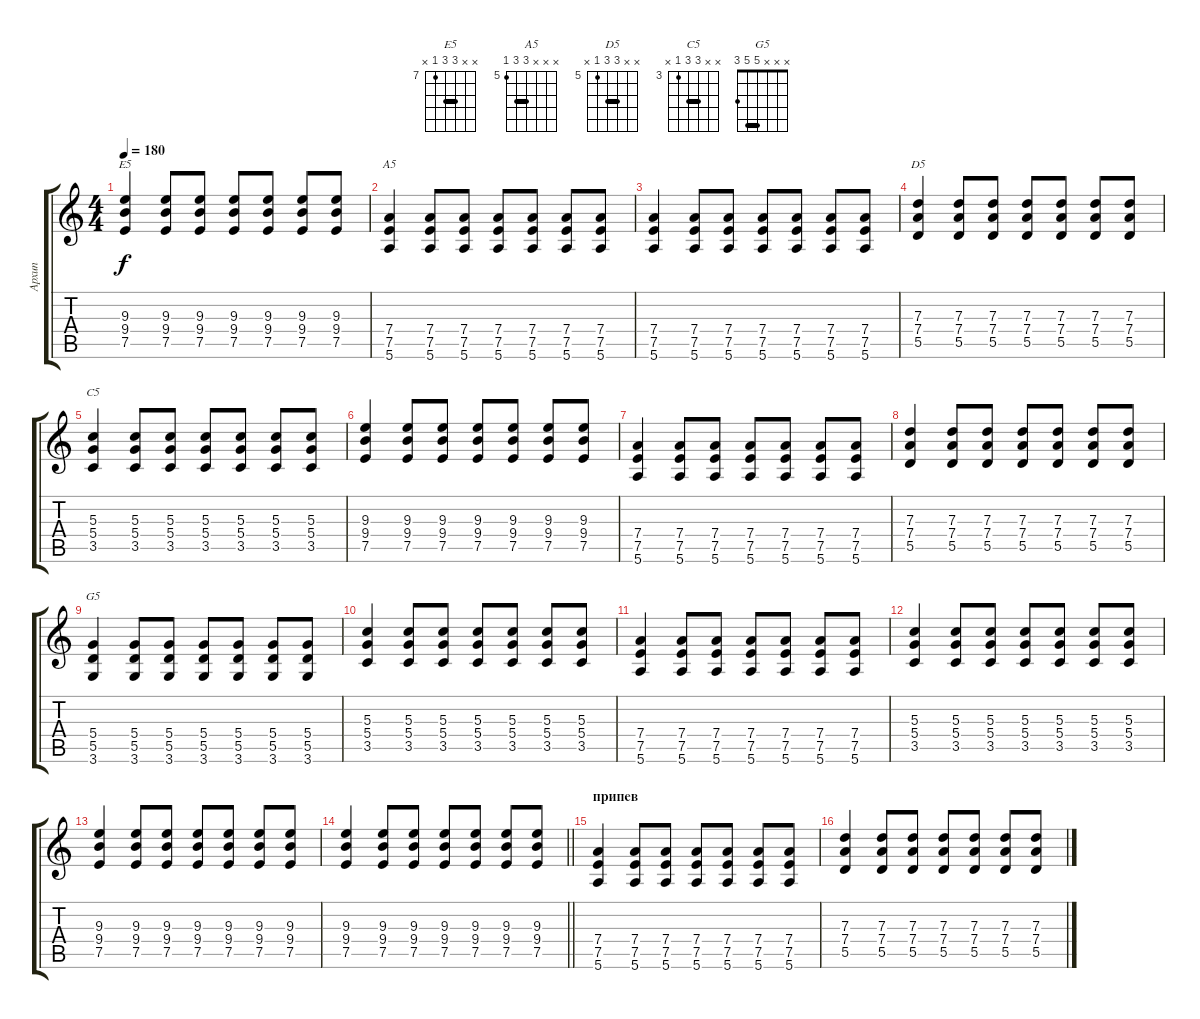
\track ("Архип" "Архип") {instrument distortionguitar}
\staff {score tabs}
\tuning (E4 B3 G3 D3 A2 E2) {hide}
\chord ("E5" x x 9 9 7 x) {firstfret 7 barre 9}
\chord ("A5" x x x 7 7 5) {firstfret 5 barre 7}
\chord ("D5" x x 7 7 5 x) {firstfret 5 barre 7}
\chord ("C5" x x 5 5 3 x) {firstfret 3 barre 5}
\chord ("G5" x x x 5 5 3) {barre 5}
\ts (4 4)
\tempo 180
\clef g2
\ks c
(9.3 9.4 7.5).4{ch "E5" dy f} (9.3 9.4 7.5).8 (9.3 9.4 7.5).8 (9.3 9.4 7.5).8 (9.3 9.4 7.5).8 (9.3 9.4 7.5).8 (9.3 9.4 7.5).8 |
(7.4 7.5 5.6).4{ch "A5"} (7.4 7.5 5.6).8 (7.4 7.5 5.6).8 (7.4 7.5 5.6).8 (7.4 7.5 5.6).8 (7.4 7.5 5.6).8 (7.4 7.5 5.6).8 |
(7.4 7.5 5.6).4 (7.4 7.5 5.6).8 (7.4 7.5 5.6).8 (7.4 7.5 5.6).8 (7.4 7.5 5.6).8 (7.4 7.5 5.6).8 (7.4 7.5 5.6).8 |
(7.3 7.4 5.5).4{ch "D5"} (7.3 7.4 5.5).8 (7.3 7.4 5.5).8 (7.3 7.4 5.5).8 (7.3 7.4 5.5).8 (7.3 7.4 5.5).8 (7.3 7.4 5.5).8 |
(5.3 5.4 3.5).4{ch "C5"} (5.3 5.4 3.5).8 (5.3 5.4 3.5).8 (5.3 5.4 3.5).8 (5.3 5.4 3.5).8 (5.3 5.4 3.5).8 (5.3 5.4 3.5).8 |
(9.3 9.4 7.5).4 (9.3 9.4 7.5).8 (9.3 9.4 7.5).8 (9.3 9.4 7.5).8 (9.3 9.4 7.5).8 (9.3 9.4 7.5).8 (9.3 9.4 7.5).8 |
(7.4 7.5 5.6).4 (7.4 7.5 5.6).8 (7.4 7.5 5.6).8 (7.4 7.5 5.6).8 (7.4 7.5 5.6).8 (7.4 7.5 5.6).8 (7.4 7.5 5.6).8 |
(7.3 7.4 5.5).4 (7.3 7.4 5.5).8 (7.3 7.4 5.5).8 (7.3 7.4 5.5).8 (7.3 7.4 5.5).8 (7.3 7.4 5.5).8 (7.3 7.4 5.5).8 |
(5.4 5.5 3.6).4{ch "G5"} (5.4 5.5 3.6).8 (5.4 5.5 3.6).8 (5.4 5.5 3.6).8 (5.4 5.5 3.6).8 (5.4 5.5 3.6).8 (5.4 5.5 3.6).8 |
(5.3 5.4 3.5).4 (5.3 5.4 3.5).8 (5.3 5.4 3.5).8 (5.3 5.4 3.5).8 (5.3 5.4 3.5).8 (5.3 5.4 3.5).8 (5.3 5.4 3.5).8 |
(7.4 7.5 5.6).4 (7.4 7.5 5.6).8 (7.4 7.5 5.6).8 (7.4 7.5 5.6).8 (7.4 7.5 5.6).8 (7.4 7.5 5.6).8 (7.4 7.5 5.6).8 |
(5.3 5.4 3.5).4 (5.3 5.4 3.5).8 (5.3 5.4 3.5).8 (5.3 5.4 3.5).8 (5.3 5.4 3.5).8 (5.3 5.4 3.5).8 (5.3 5.4 3.5).8 |
(9.3 9.4 7.5).4 (9.3 9.4 7.5).8 (9.3 9.4 7.5).8 (9.3 9.4 7.5).8 (9.3 9.4 7.5).8 (9.3 9.4 7.5).8 (9.3 9.4 7.5).8 |
\barLineRight lightlight
(9.3 9.4 7.5).4 (9.3 9.4 7.5).8 (9.3 9.4 7.5).8 (9.3 9.4 7.5).8 (9.3 9.4 7.5).8 (9.3 9.4 7.5).8 (9.3 9.4 7.5).8 |
\section ("" "припев")
(7.4 7.5 5.6).4 (7.4 7.5 5.6).8 (7.4 7.5 5.6).8 (7.4 7.5 5.6).8 (7.4 7.5 5.6).8 (7.4 7.5 5.6).8 (7.4 7.5 5.6).8 |
(7.3 7.4 5.5).4 (7.3 7.4 5.5).8 (7.3 7.4 5.5).8 (7.3 7.4 5.5).8 (7.3 7.4 5.5).8 (7.3 7.4 5.5).8 (7.3 7.4 5.5).8
